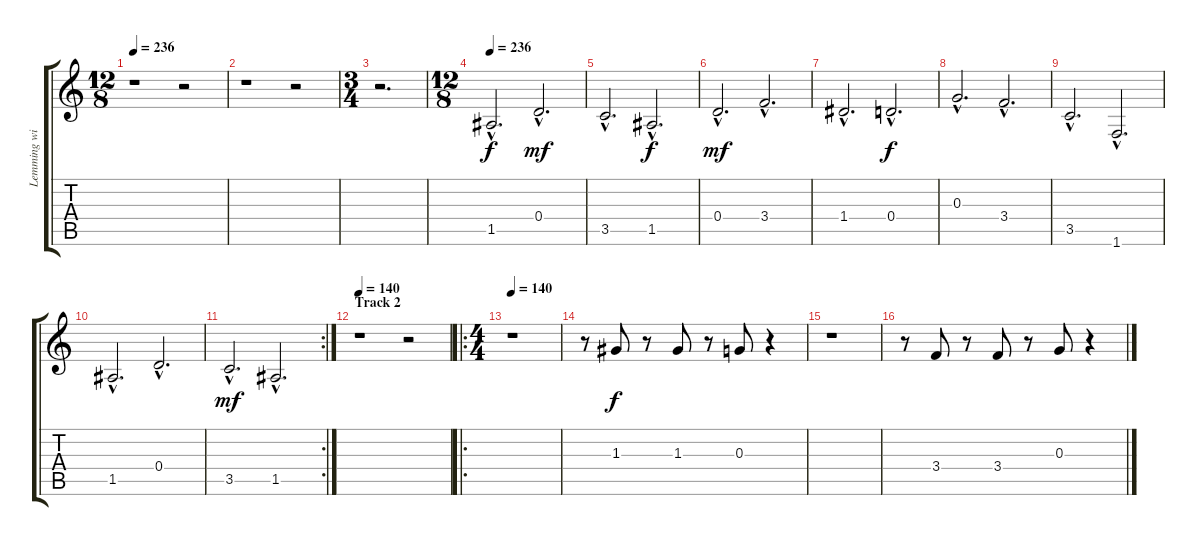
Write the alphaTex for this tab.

\track ("Lemming with Guitar 2" "Lemming wi") {instrument distortionguitar}
\staff {score tabs}
\tuning (E4 B3 G3 D3 A2 E2) {hide}
\ts (12 8)
\tempo 236
\clef g2
\ks c
r.1{dy mf} r.2 |
r.1 r.2 |
\ts (3 4)
r.2{d} |
\ts (12 8)
\tempo 236
1.5{hac}.2{d dy f} 0.4{hac}.2{d dy mf} |
3.5{hac}.2{d} 1.5{hac}.2{d dy f} |
0.4{hac}.2{d dy mf} 3.4{hac}.2{d} |
1.4{hac}.2{d} 0.4{hac}.2{d dy f} |
0.3{hac}.2{d} 3.4{hac}.2{d} |
3.5{hac}.2{d} 1.6{hac}.2{d} |
1.5{hac}.2{d} 0.4{hac}.2{d} |
\rc 2
3.5{hac}.2{d dy mf} 1.5{hac}.2{d} |
\section ("" "Track 2")
\tempo 140
r.1 r.2 |
\ro
\ts (4 4)
\tempo 140
r.1 |
r.8 1.3.8{dy f} r.8 1.3.8 r.8 0.3.8 r.4 |
r.1 |
r.8 3.4.8 r.8 3.4.8 r.8 0.3.8 r.4
